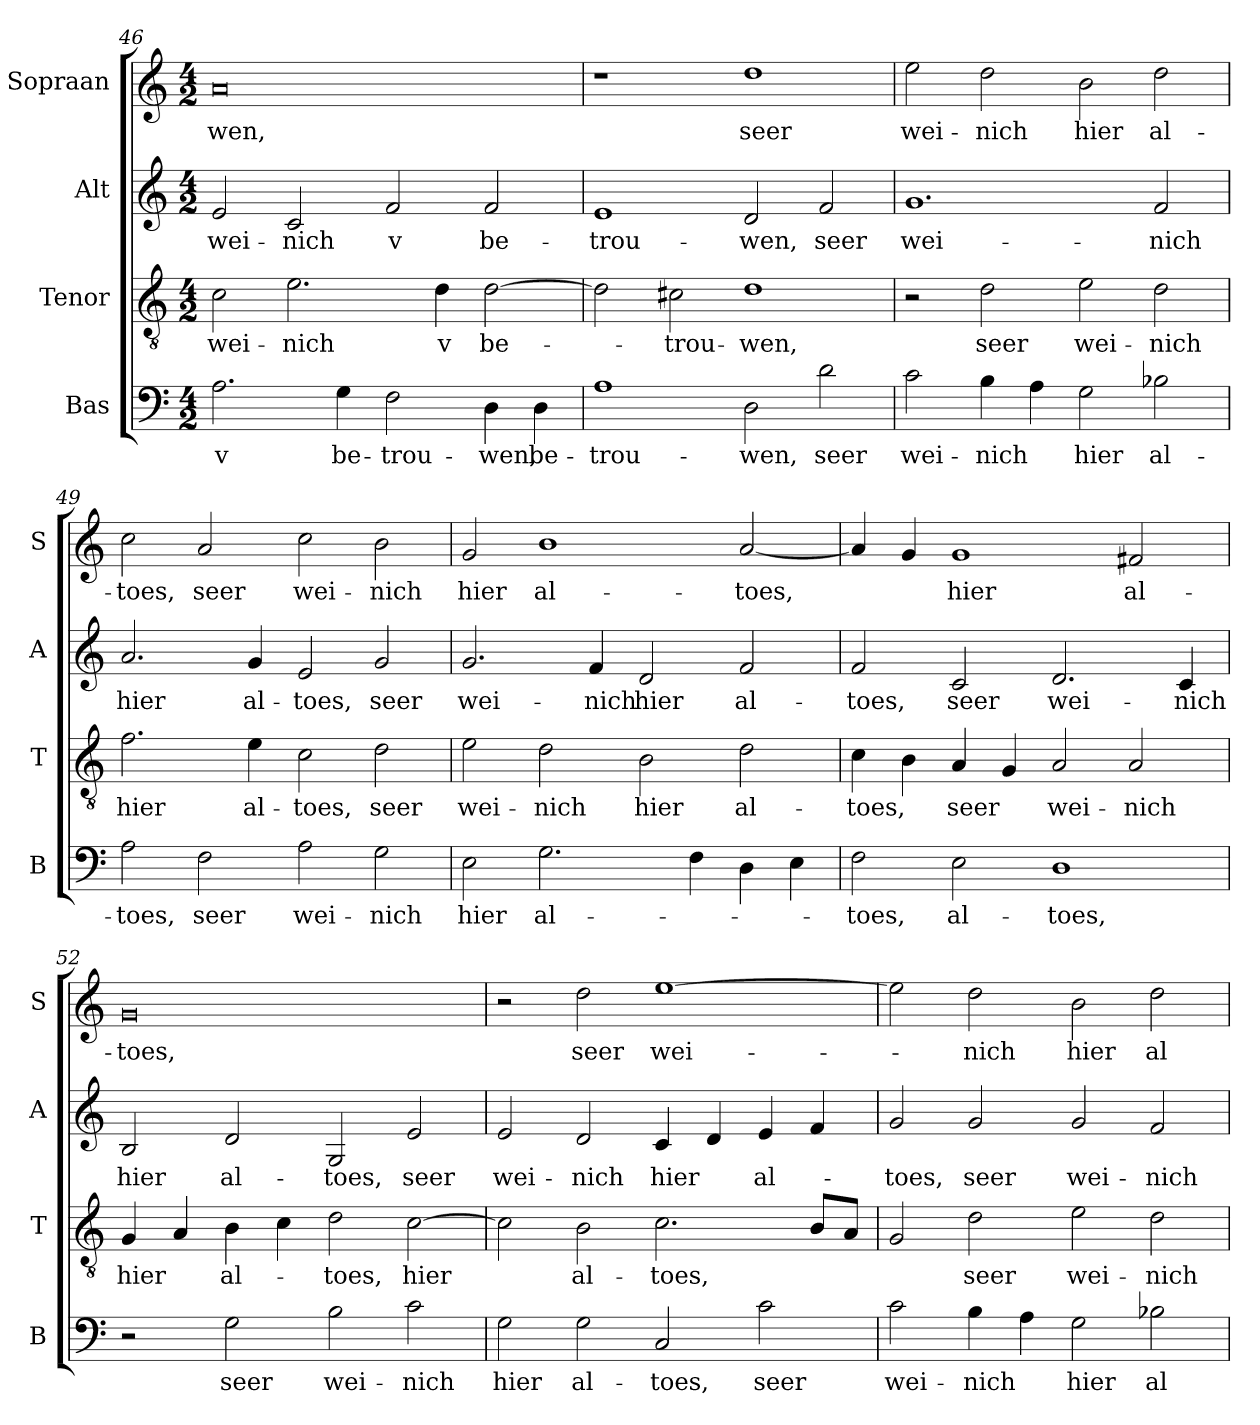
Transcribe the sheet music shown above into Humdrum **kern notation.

**kern	**text	**kern	**text	**kern	**text	**kern	**text
*part4	*part4	*part3	*part3	*part2	*part2	*part1	*part1
*staff4	*staff4	*staff3	*staff3	*staff2	*staff2	*staff1	*staff1
*I"Bas	*	*I"Tenor	*	*I"Alt	*	*I"Sopraan	*
*I'B	*	*I'T	*	*I'A	*	*I'S	*
!!LO:PB:g=z
*clefF4	*	*clefGv2	*	*clefG2	*	*clefG2	*
*k[]	*	*k[]	*	*k[]	*	*k[]	*
*C:	*	*C:	*	*C:	*	*C:	*
*M4/2	*	*M4/2	*	*M4/2	*	*M4/2	*
=46	=46	=46	=46	=46	=46	=46	=46
!	!LO:LY:b	!	!LO:LY:b	!	!LO:LY:b	!	!LO:LY:b
2.A\	v	2c\	wei-	2e/	wei-	0a	-wen,
!	!	!	!LO:LY:b	!	!LO:LY:b	!	!
.	.	2.e\	-nich	2c/	-nich	.	.
!	!LO:LY:b	!	!	!	!	!	!
4G\	be-	.	.	.	.	.	.
!	!LO:LY:b	!	!	!	!LO:LY:b	!	!
2F\	-trou-	.	.	2f/	v	.	.
!	!	!	!LO:LY:b	!	!	!	!
.	.	4d\	v	.	.	.	.
!	!LO:LY:b	!	!LO:LY:b	!	!LO:LY:b	!	!
4D\	-wen,	[2d\	be-	2f/	be-	.	.
!	!LO:LY:b	!	!	!	!	!	!
4D\	be-	.	.	.	.	.	.
=47	=47	=47	=47	=47	=47	=47	=47
!	!LO:LY:b	!	!	!	!LO:LY:b	!	!
1A	-trou-	2d\]	.	1e	-trou-	1r	.
!	!	!	!LO:LY:b	!	!	!	!
.	.	2c#X\	-trou-	.	.	.	.
!	!LO:LY:b	!	!LO:LY:b	!	!LO:LY:b	!	!LO:LY:b
2D\	-wen,	1d	-wen,	2d/	-wen,	1dd	seer
!	!LO:LY:b	!	!	!	!LO:LY:b	!	!
2d\	seer	.	.	2f/	seer	.	.
=48	=48	=48	=48	=48	=48	=48	=48
!	!LO:LY:b	!	!	!	!LO:LY:b	!	!LO:LY:b
2c\	wei-	2r	.	1.g	wei-	2ee\	wei-
!	!LO:LY:b	!	!LO:LY:b	!	!	!	!LO:LY:b
4B\	-nich	2d\	seer	.	.	2dd\	-nich
4A\	.	.	.	.	.	.	.
!	!LO:LY:b	!	!LO:LY:b	!	!	!	!LO:LY:b
2G\	hier	2e\	wei-	.	.	2b\	hier
!	!LO:LY:b	!	!LO:LY:b	!	!LO:LY:b	!	!LO:LY:b
2B-X\	al-	2d\	-nich	2f/	-nich	2dd\	al-
=49	=49	=49	=49	=49	=49	=49	=49
!	!LO:LY:b	!	!LO:LY:b	!	!LO:LY:b	!	!LO:LY:b
2A\	-toes,	2.f\	hier	2.a/	hier	2cc\	-toes,
!	!LO:LY:b	!	!	!	!	!	!LO:LY:b
2F\	seer	.	.	.	.	2a/	seer
!	!	!	!LO:LY:b	!	!LO:LY:b	!	!
.	.	4e\	al-	4g/	al-	.	.
!	!LO:LY:b	!	!LO:LY:b	!	!LO:LY:b	!	!LO:LY:b
2A\	wei-	2c\	-toes,	2e/	-toes,	2cc\	wei-
!	!LO:LY:b	!	!LO:LY:b	!	!LO:LY:b	!	!LO:LY:b
2G\	-nich	2d\	seer	2g/	seer	2b\	-nich
!!LO:LB:g=z
=50	=50	=50	=50	=50	=50	=50	=50
!	!LO:LY:b	!	!LO:LY:b	!	!LO:LY:b	!	!LO:LY:b
2E\	hier	2e\	wei-	2.g/	wei-	2g/	hier
!	!LO:LY:b	!	!LO:LY:b	!	!	!	!LO:LY:b
2.G\	al-	2d\	-nich	.	.	1b	al-
!	!	!	!	!	!LO:LY:b	!	!
.	.	.	.	4f/	-nich	.	.
!	!	!	!LO:LY:b	!	!LO:LY:b	!	!
.	.	2B\	hier	2d/	hier	.	.
4F\	.	.	.	.	.	.	.
!	!	!	!LO:LY:b	!	!LO:LY:b	!	!LO:LY:b
4D\	.	2d\	al-	2f/	al-	[2a/	-toes,
4E\	.	.	.	.	.	.	.
=51	=51	=51	=51	=51	=51	=51	=51
!	!LO:LY:b	!	!LO:LY:b	!	!LO:LY:b	!	!
2F\	-toes,	4c\	-toes,	2f/	-toes,	4a/]	.
.	.	4B\	.	.	.	4g/	.
!	!LO:LY:b	!	!LO:LY:b	!	!LO:LY:b	!	!LO:LY:b
2E\	al-	4A/	seer	2c/	seer	1g	hier
.	.	4G/	.	.	.	.	.
!	!LO:LY:b	!	!LO:LY:b	!	!LO:LY:b	!	!
1D	-toes,	2A/	wei-	2.d/	wei-	.	.
!	!	!	!LO:LY:b	!	!	!	!LO:LY:b
.	.	2A/	-nich	.	.	2f#X/	al-
!	!	!	!	!	!LO:LY:b	!	!
.	.	.	.	4c/	-nich	.	.
=52	=52	=52	=52	=52	=52	=52	=52
!	!	!	!LO:LY:b	!	!LO:LY:b	!	!LO:LY:b
2r	.	4G/	hier	2B/	hier	0g	-toes,
.	.	4A/	.	.	.	.	.
!	!LO:LY:b	!	!LO:LY:b	!	!LO:LY:b	!	!
2G\	seer	4B\	al-	2d/	al-	.	.
.	.	4c\	.	.	.	.	.
!	!LO:LY:b	!	!LO:LY:b	!	!LO:LY:b	!	!
2B\	wei-	2d\	-toes,	2G/	-toes,	.	.
!	!LO:LY:b	!	!LO:LY:b	!	!LO:LY:b	!	!
2c\	-nich	[2c\	hier	2e/	seer	.	.
=53	=53	=53	=53	=53	=53	=53	=53
!	!LO:LY:b	!	!	!	!LO:LY:b	!	!
2G\	hier	2c\]	.	2e/	wei-	2r	.
!	!LO:LY:b	!	!LO:LY:b	!	!LO:LY:b	!	!LO:LY:b
2G\	al-	2B\	al-	2d/	-nich	2dd\	seer
!	!LO:LY:b	!	!LO:LY:b	!	!LO:LY:b	!	!LO:LY:b
2C/	-toes,	2.c\	-toes,	4c/	hier	[1ee	wei-
.	.	.	.	4d/	.	.	.
!	!LO:LY:b	!	!	!	!LO:LY:b	!	!
2c\	seer	.	.	4e/	al-	.	.
.	.	8B/L	.	4f/	.	.	.
.	.	8A/J	.	.	.	.	.
!!LO:LB:g=z
=54	=54	=54	=54	=54	=54	=54	=54
!	!LO:LY:b	!	!	!	!LO:LY:b	!	!
2c\	wei-	2G/	.	2g/	-toes,	2ee\]	.
!	!LO:LY:b	!	!LO:LY:b	!	!LO:LY:b	!	!LO:LY:b
4B\	-nich	2d\	seer	2g/	seer	2dd\	-nich
4A\	.	.	.	.	.	.	.
!	!LO:LY:b	!	!LO:LY:b	!	!LO:LY:b	!	!LO:LY:b
2G\	hier	2e\	wei-	2g/	wei-	2b\	hier
!	!LO:LY:b	!	!LO:LY:b	!	!LO:LY:b	!	!LO:LY:b
2B-X\	al-	2d\	-nich	2f/	-nich	2dd\	al-
=	=	=	=	=	=	=	=
*-	*-	*-	*-	*-	*-	*-	*-
